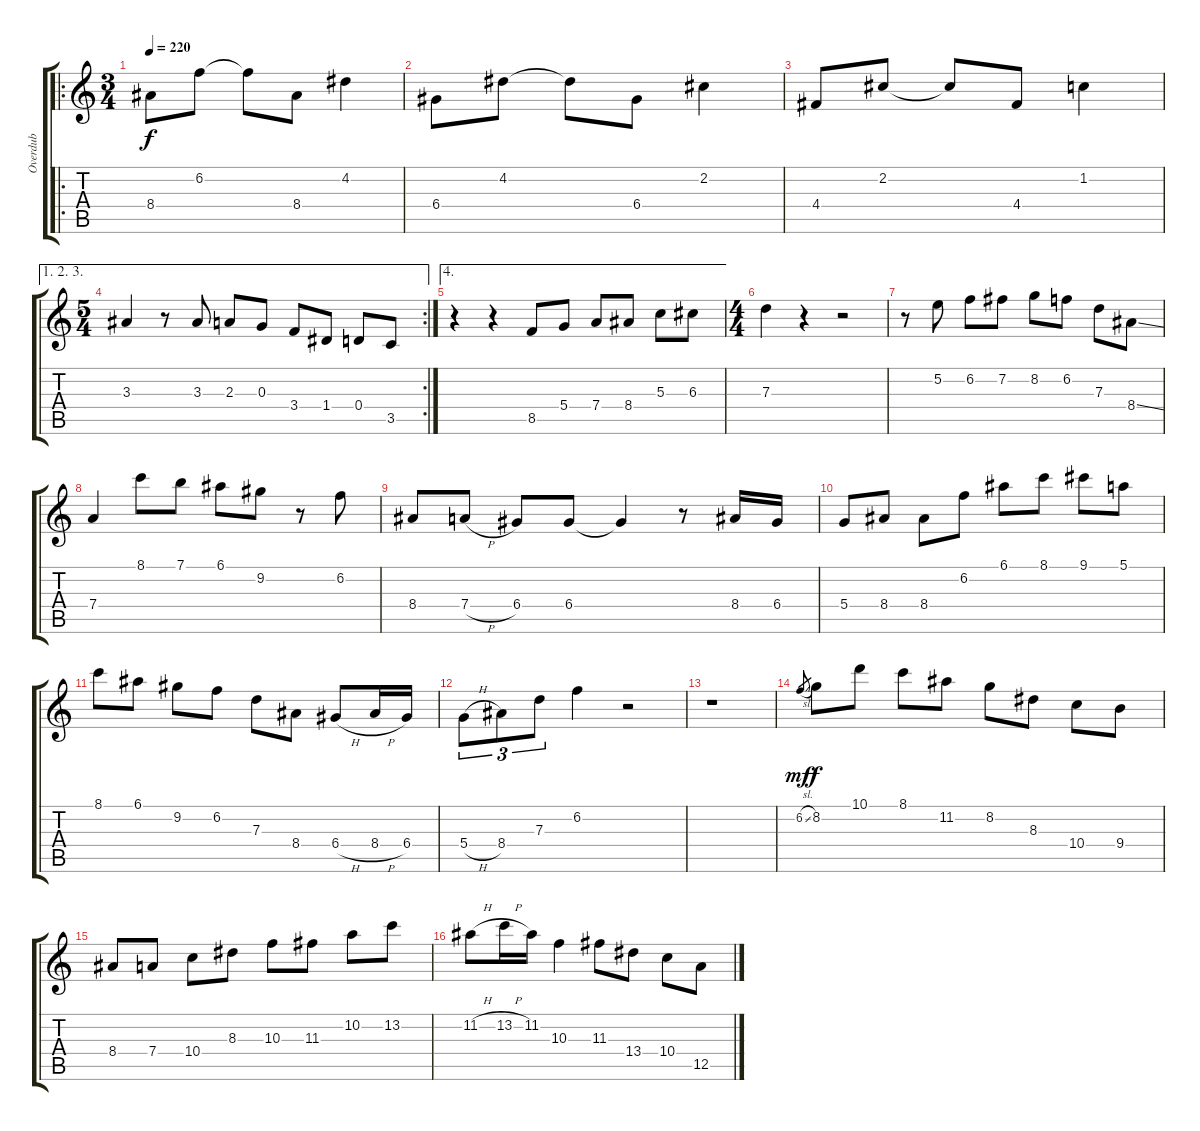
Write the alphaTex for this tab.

\track ("Overdub" "Overdub") {instrument electricbasspick}
\staff {score tabs}
\tuning (E4 B3 G3 D3 A2 E2) {hide}
\ro
\ts (3 4)
\tempo 220
\clef g2
\ks c
8.4.8{dy f instrument electricbasspick} 6.2.8 6.2{t}.8 8.4.8 4.2.4 |
6.4.8 4.2.8 4.2{t}.8 6.4.8 2.2.4 |
4.4.8 2.2.8 2.2{t}.8 4.4.8 1.2.4 |
\ae (1 2 3)
\rc 2
\ts (5 4)
3.3.4 r.8 3.3.8 2.3.8 0.3.8 3.4.8 1.4.8 0.4.8 3.5.8 |
\ae 4
r.4 r.4 8.5.8 5.4.8 7.4.8 8.4.8 5.3.8 6.3.8 |
\ts (4 4)
7.3.4 r.4 r.2 |
r.8 5.2.8 6.2.8 7.2.8 8.2.8 6.2.8 7.3.8 8.4{ss}.8 |
7.4.4 8.1.8 7.1.8 6.1.8 9.2.8 r.8 6.2.8 |
8.4.8 7.4{h}.8 6.4.8 6.4.8 6.4{t}.4 r.8 8.4.16 6.4.16 |
5.4.8 8.4.8 8.4.8 6.2.8 6.1.8 8.1.8 9.1.8 5.1.8 |
8.1.8 6.1.8 9.2.8 6.2.8 7.3.8 8.4.8 6.4{h}.8 8.4{h}.16 6.4.16 |
5.4{h}.8{tu (3 2)} 8.4.8{tu (3 2)} 7.3.8{tu (3 2)} 6.2.4 r.2 |
r.1 |
6.2{sl}.8{gr dy mf} 8.2.8{dy f} 10.1.8 8.1.8 11.2.8 8.2.8 8.3.8 10.4.8 9.4.8 |
8.4.8 7.4.8 10.4.8 8.3.8 10.3.8 11.3.8 10.2.8 13.2.8 |
11.2{h}.8 13.2{h}.16 11.2.16 10.3.4 11.3.8 13.4.8 10.4.8 12.5.8
